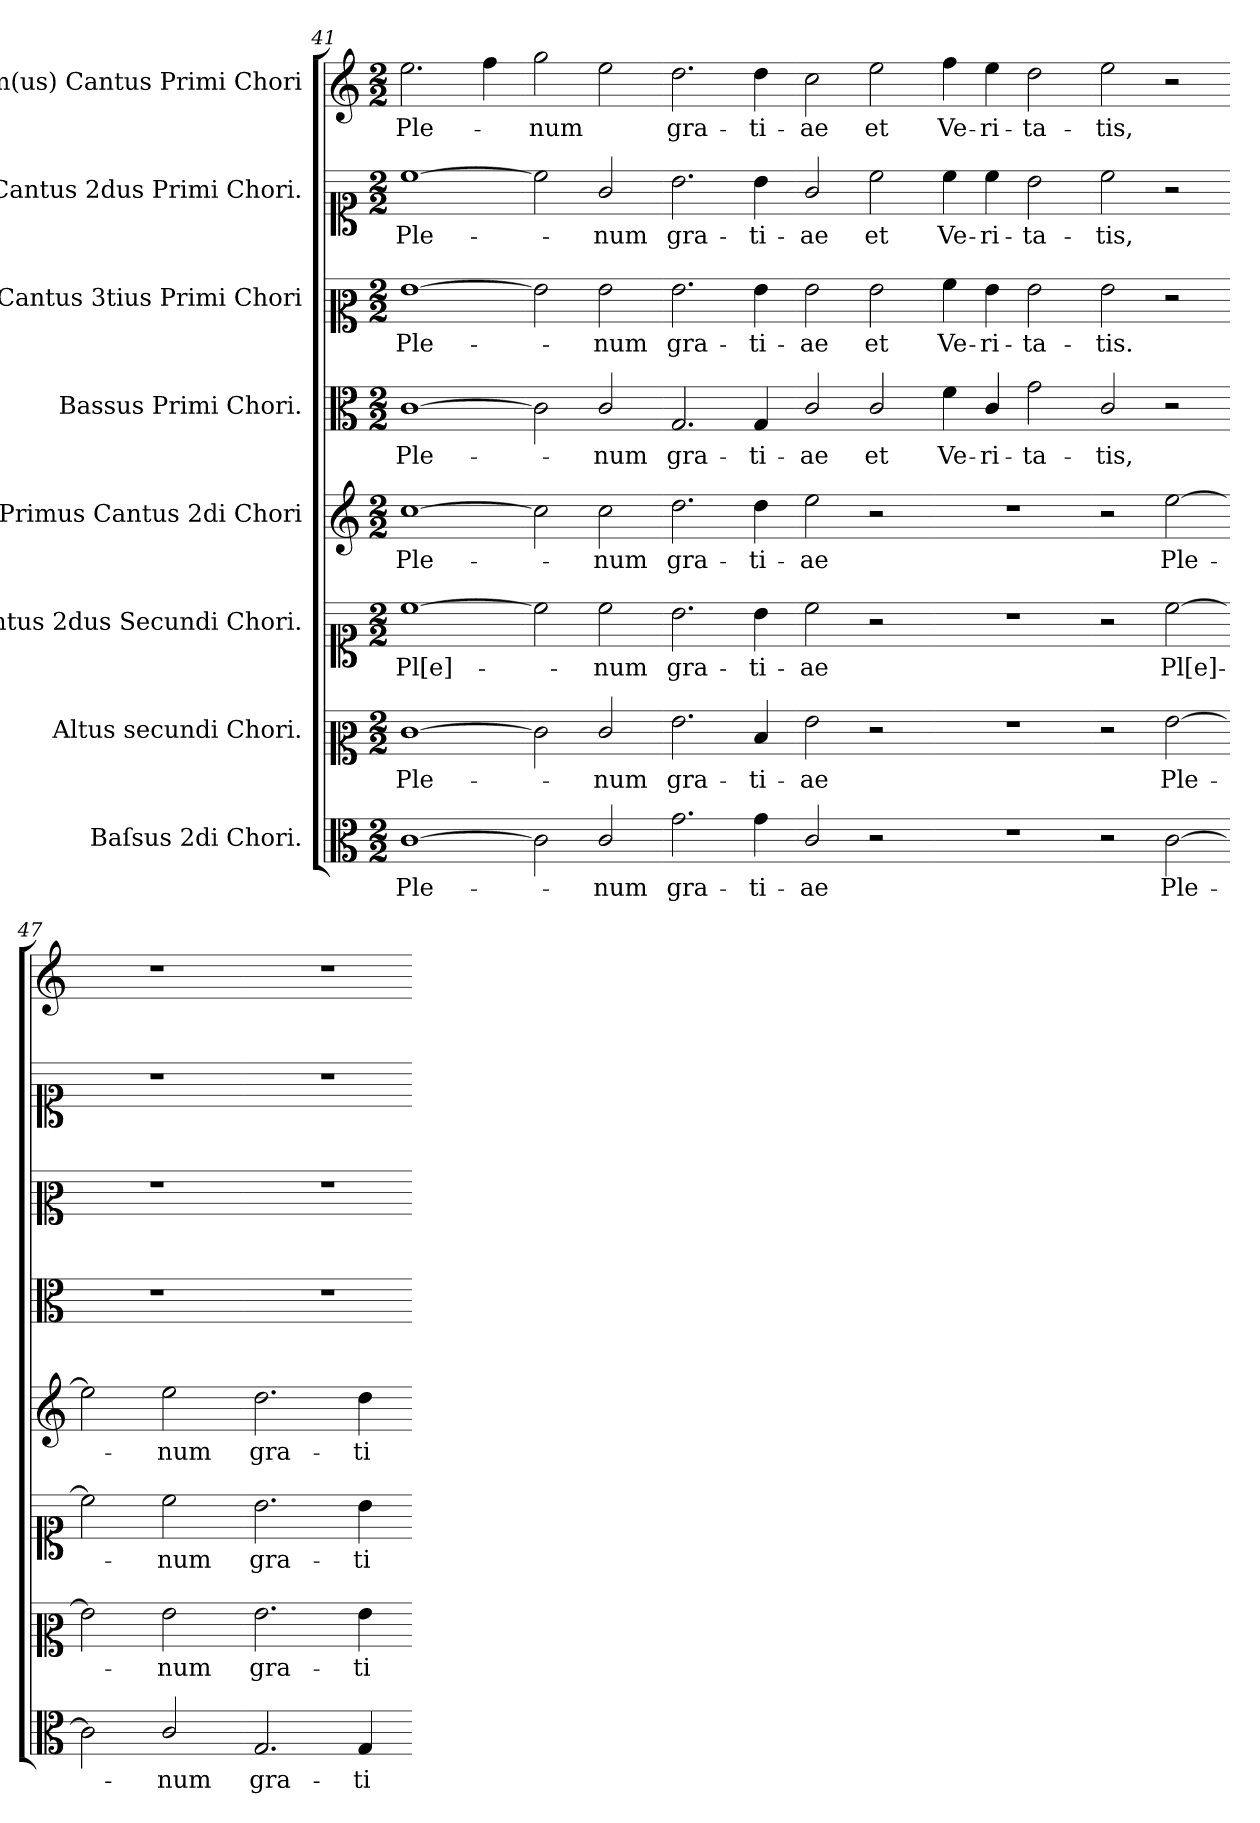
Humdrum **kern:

**kern	**text	**kern	**text	**kern	**text	**kern	**text	**kern	**text	**kern	**text	**kern	**text	**kern	**text
*part8	*part8	*part7	*part7	*part6	*part6	*part5	*part5	*part4	*part4	*part3	*part3	*part2	*part2	*part1	*part1
*staff8	*staff8	*staff7	*staff7	*staff6	*staff6	*staff5	*staff5	*staff4	*staff4	*staff3	*staff3	*staff2	*staff2	*staff1	*staff1
*I"Baſsus 2di Chori.	*	*I"Altus secundi Chori.	*	*I"Cantus 2dus Secundi Chori.	*	*I"Primus Cantus 2di Chori	*	*I"Bassus Primi Chori.	*	*I"Cantus 3tius Primi Chori	*	*I"Cantus 2dus Primi Chori.	*	*I"Im(us) Cantus Primi Chori	*
*clefC3	*	*clefC2	*	*clefC1	*	*clefG2	*	*clefC3	*	*clefC2	*	*clefC1	*	*clefG2	*
*k[]	*	*k[]	*	*k[]	*	*k[]	*	*k[]	*	*k[]	*	*k[]	*	*k[]	*
*E:phr	*	*E:phr	*	*E:phr	*	*E:phr	*	*E:phr	*	*E:phr	*	*E:phr	*	*E:phr	*
*M2/2	*	*M2/2	*	*M2/2	*	*M2/2	*	*M2/2	*	*M2/2	*	*M2/2	*	*M2/2	*
=41	=41	=41	=41	=41	=41	=41	=41	=41	=41	=41	=41	=41	=41	=41	=41
[1c	Ple-	[1e	Ple-	[1cc	Pl[e]-	[1cc	Ple-	[1c	Ple-	[1g	Ple-	[1cc	Ple-	2.ee\	Ple-
.	.	.	.	.	.	.	.	.	.	.	.	.	.	4ff\	.
=42-	=42-	=42-	=42-	=42-	=42-	=42-	=42-	=42-	=42-	=42-	=42-	=42-	=42-	=42-	=42-
2c]	.	2e]	.	2cc]	.	2cc]	.	2c]	.	2g]	.	2cc]	.	2gg\	-num
2c/	-num	2e/	-num	2cc\	-num	2cc\	-num	2c/	-num	2g\	-num	2g/	-num	2ee\	.
=43-	=43-	=43-	=43-	=43-	=43-	=43-	=43-	=43-	=43-	=43-	=43-	=43-	=43-	=43-	=43-
2.g\	gra-	2.g\	gra-	2.b\	gra-	2.dd\	gra-	2.G/	gra-	2.g\	gra-	2.b\	gra-	2.dd\	gra-
4g\	-ti-	4d/	-ti-	4b\	-ti-	4dd\	-ti-	4G/	-ti-	4g\	-ti-	4b\	-ti-	4dd\	-ti-
=44-	=44-	=44-	=44-	=44-	=44-	=44-	=44-	=44-	=44-	=44-	=44-	=44-	=44-	=44-	=44-
2c/	-ae	2g\	-ae	2cc\	-ae	2ee\	-ae	2c/	-ae	2g\	-ae	2g/	-ae	2cc\	-ae
2r	.	2r	.	2r	.	2r	.	2c/	et	2g\	et	2cc\	et	2ee\	et
=45-	=45-	=45-	=45-	=45-	=45-	=45-	=45-	=45-	=45-	=45-	=45-	=45-	=45-	=45-	=45-
1r	.	1r	.	1r	.	1r	.	4f\	Ve-	4a\	Ve-	4cc\	Ve-	4ff\	Ve-
.	.	.	.	.	.	.	.	4c/	-ri-	4g\	-ri-	4cc\	-ri-	4ee\	-ri-
.	.	.	.	.	.	.	.	2g\	-ta-	2g\	-ta-	2b\	-ta-	2dd\	-ta-
=46-	=46-	=46-	=46-	=46-	=46-	=46-	=46-	=46-	=46-	=46-	=46-	=46-	=46-	=46-	=46-
2r	.	2r	.	2r	.	2r	.	2c/	-tis,	2g\	-tis.	2cc\	-tis,	2ee\	-tis,
!	!	!	!	!	!LO:LY:i	!	!	!	!	!	!	!	!	!	!
[2c\	Ple-	[2g\	Ple-	[2cc\	Pl[e]-	[2ee\	Ple-	2r	.	2r	.	2r	.	2r	.
=47-	=47-	=47-	=47-	=47-	=47-	=47-	=47-	=47-	=47-	=47-	=47-	=47-	=47-	=47-	=47-
2c\]	.	2g\]	.	2cc\]	.	2ee\]	.	1r	.	1r	.	1r	.	1r	.
!	!	!	!	!	!LO:LY:i	!	!	!	!	!	!	!	!	!	!
2c/	-num	2g\	-num	2cc\	-num	2ee\	-num	.	.	.	.	.	.	.	.
=48-	=48-	=48-	=48-	=48-	=48-	=48-	=48-	=48-	=48-	=48-	=48-	=48-	=48-	=48-	=48-
!	!	!	!	!	!LO:LY:i	!	!	!	!	!	!	!	!	!	!
2.G/	gra-	2.g\	gra-	2.b\	gra-	2.dd\	gra-	1r	.	1r	.	1r	.	1r	.
!	!	!	!	!	!LO:LY:i	!	!	!	!	!	!	!	!	!	!
4G/	-ti-	4g\	-ti-	4b\	-ti-	4dd\	-ti-	.	.	.	.	.	.	.	.
=-	=-	=-	=-	=-	=-	=-	=-	=-	=-	=-	=-	=-	=-	=-	=-
*-	*-	*-	*-	*-	*-	*-	*-	*-	*-	*-	*-	*-	*-	*-	*-
